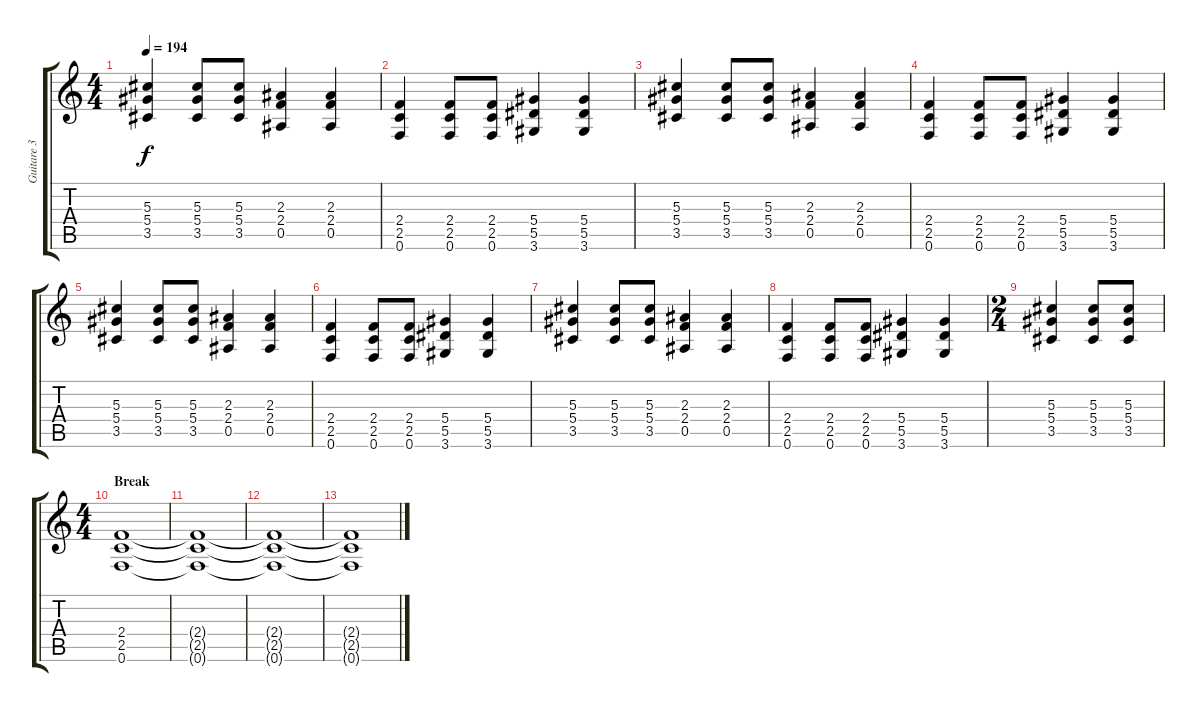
\track ("Guitare 3 (rythmique) " "Guitare 3 ") {instrument distortionguitar}
\staff {score tabs}
\tuning (F4 C4 Ab3 Eb3 Bb2 F2) {hide}
\ts (4 4)
\tempo 194
\clef g2
\ks c
(5.3 5.4 3.5).4{dy f} (5.3 5.4 3.5).8 (5.3 5.4 3.5).8 (2.3 2.4 0.5).4 (2.3 2.4 0.5).4 |
(2.4 2.5 0.6).4 (2.4 2.5 0.6).8 (2.4 2.5 0.6).8 (5.4 5.5 3.6).4 (5.4 5.5 3.6).4 |
(5.3 5.4 3.5).4 (5.3 5.4 3.5).8 (5.3 5.4 3.5).8 (2.3 2.4 0.5).4 (2.3 2.4 0.5).4 |
(2.4 2.5 0.6).4 (2.4 2.5 0.6).8 (2.4 2.5 0.6).8 (5.4 5.5 3.6).4 (5.4 5.5 3.6).4 |
(5.3 5.4 3.5).4 (5.3 5.4 3.5).8 (5.3 5.4 3.5).8 (2.3 2.4 0.5).4 (2.3 2.4 0.5).4 |
(2.4 2.5 0.6).4 (2.4 2.5 0.6).8 (2.4 2.5 0.6).8 (5.4 5.5 3.6).4 (5.4 5.5 3.6).4 |
(5.3 5.4 3.5).4 (5.3 5.4 3.5).8 (5.3 5.4 3.5).8 (2.3 2.4 0.5).4 (2.3 2.4 0.5).4 |
(2.4 2.5 0.6).4 (2.4 2.5 0.6).8 (2.4 2.5 0.6).8 (5.4 5.5 3.6).4 (5.4 5.5 3.6).4 |
\ts (2 4)
(5.3 5.4 3.5).4 (5.3 5.4 3.5).8 (5.3 5.4 3.5).8 |
\ts (4 4)
\section ("" "Break")
(2.4 2.5 0.6).1 |
(2.4{t} 2.5{t} 0.6{t}).1 |
(2.4{t} 2.5{t} 0.6{t}).1 |
(2.4{t} 2.5{t} 0.6{t}).1
